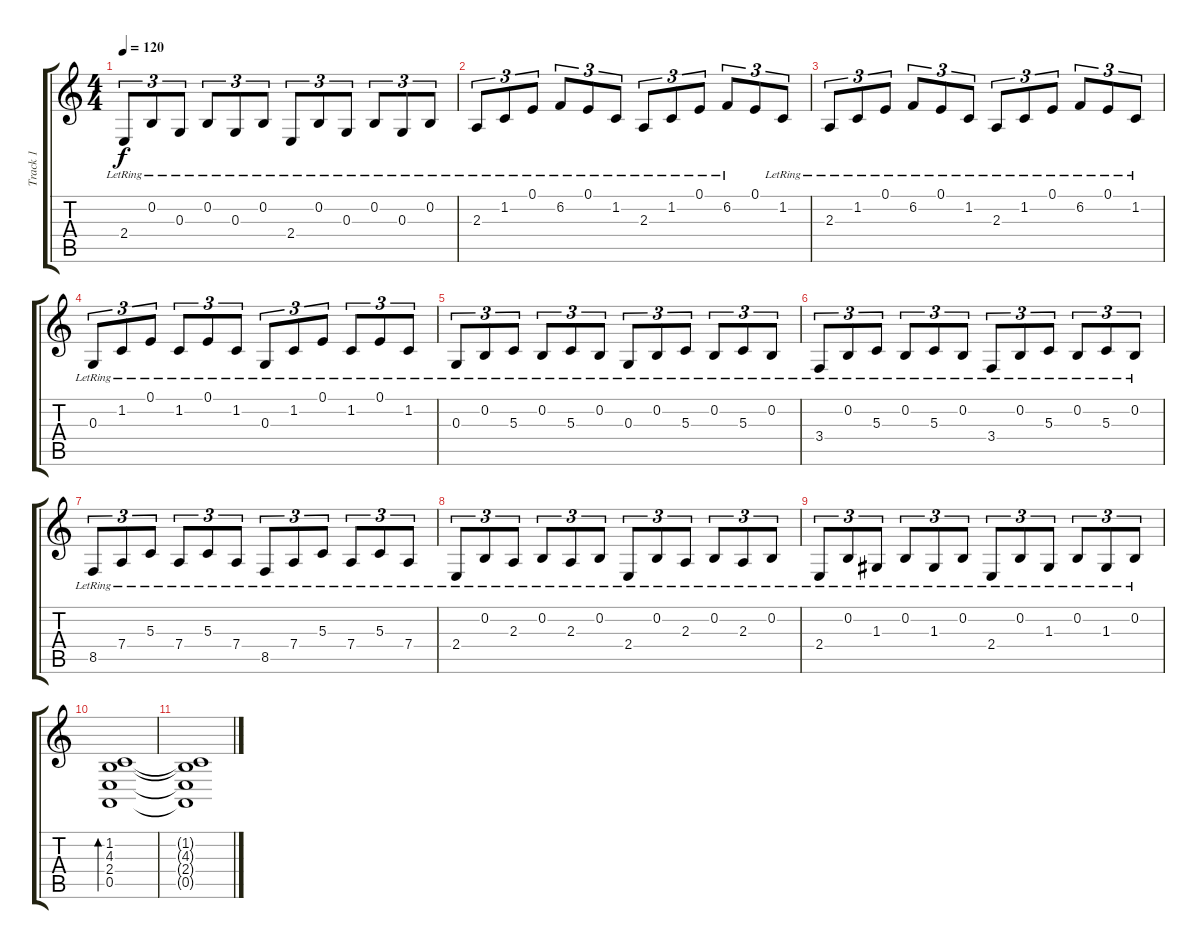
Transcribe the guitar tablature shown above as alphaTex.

\track ("Track 1" "Track 1") {instrument orchestralharp}
\staff {score tabs}
\tuning (E4 B3 G3 D3 A2 E2) {hide}
\ts (4 4)
\tempo 120
\clef g2
\ks c
2.4{lr}.8{tu (3 2) dy f} 0.2{lr}.8{tu (3 2)} 0.3{lr}.8{tu (3 2)} 0.2{lr}.8{tu (3 2)} 0.3{lr}.8{tu (3 2)} 0.2{lr}.8{tu (3 2)} 2.4{lr}.8{tu (3 2)} 0.2{lr}.8{tu (3 2)} 0.3{lr}.8{tu (3 2)} 0.2{lr}.8{tu (3 2)} 0.3{lr}.8{tu (3 2)} 0.2{lr}.8{tu (3 2)} |
2.3{lr}.8{tu (3 2)} 1.2{lr}.8{tu (3 2)} 0.1{lr}.8{tu (3 2)} 6.2{lr}.8{tu (3 2)} 0.1{lr}.8{tu (3 2)} 1.2{lr}.8{tu (3 2)} 2.3{lr}.8{tu (3 2)} 1.2{lr}.8{tu (3 2)} 0.1{lr}.8{tu (3 2)} 6.2{lr}.8{tu (3 2)} 0.1.8{tu (3 2)} 1.2{lr}.8{tu (3 2)} |
2.3{lr}.8{tu (3 2)} 1.2{lr}.8{tu (3 2)} 0.1{lr}.8{tu (3 2)} 6.2{lr}.8{tu (3 2)} 0.1{lr}.8{tu (3 2)} 1.2{lr}.8{tu (3 2)} 2.3{lr}.8{tu (3 2)} 1.2{lr}.8{tu (3 2)} 0.1{lr}.8{tu (3 2)} 6.2{lr}.8{tu (3 2)} 0.1{lr}.8{tu (3 2)} 1.2{lr}.8{tu (3 2)} |
0.3{lr}.8{tu (3 2)} 1.2{lr}.8{tu (3 2)} 0.1{lr}.8{tu (3 2)} 1.2{lr}.8{tu (3 2)} 0.1{lr}.8{tu (3 2)} 1.2{lr}.8{tu (3 2)} 0.3{lr}.8{tu (3 2)} 1.2{lr}.8{tu (3 2)} 0.1{lr}.8{tu (3 2)} 1.2{lr}.8{tu (3 2)} 0.1{lr}.8{tu (3 2)} 1.2{lr}.8{tu (3 2)} |
0.3{lr}.8{tu (3 2)} 0.2{lr}.8{tu (3 2)} 5.3{lr}.8{tu (3 2)} 0.2{lr}.8{tu (3 2)} 5.3{lr}.8{tu (3 2)} 0.2{lr}.8{tu (3 2)} 0.3{lr}.8{tu (3 2)} 0.2{lr}.8{tu (3 2)} 5.3{lr}.8{tu (3 2)} 0.2{lr}.8{tu (3 2)} 5.3{lr}.8{tu (3 2)} 0.2{lr}.8{tu (3 2)} |
3.4{lr}.8{tu (3 2)} 0.2{lr}.8{tu (3 2)} 5.3{lr}.8{tu (3 2)} 0.2{lr}.8{tu (3 2)} 5.3{lr}.8{tu (3 2)} 0.2{lr}.8{tu (3 2)} 3.4{lr}.8{tu (3 2)} 0.2{lr}.8{tu (3 2)} 5.3{lr}.8{tu (3 2)} 0.2{lr}.8{tu (3 2)} 5.3{lr}.8{tu (3 2)} 0.2{lr}.8{tu (3 2)} |
8.5{lr}.8{tu (3 2)} 7.4{lr}.8{tu (3 2)} 5.3{lr}.8{tu (3 2)} 7.4{lr}.8{tu (3 2)} 5.3{lr}.8{tu (3 2)} 7.4{lr}.8{tu (3 2)} 8.5{lr}.8{tu (3 2)} 7.4{lr}.8{tu (3 2)} 5.3{lr}.8{tu (3 2)} 7.4{lr}.8{tu (3 2)} 5.3{lr}.8{tu (3 2)} 7.4{lr}.8{tu (3 2)} |
2.4{lr}.8{tu (3 2)} 0.2{lr}.8{tu (3 2)} 2.3{lr}.8{tu (3 2)} 0.2{lr}.8{tu (3 2)} 2.3{lr}.8{tu (3 2)} 0.2{lr}.8{tu (3 2)} 2.4{lr}.8{tu (3 2)} 0.2{lr}.8{tu (3 2)} 2.3{lr}.8{tu (3 2)} 0.2{lr}.8{tu (3 2)} 2.3{lr}.8{tu (3 2)} 0.2{lr}.8{tu (3 2)} |
2.4{lr}.8{tu (3 2)} 0.2{lr}.8{tu (3 2)} 1.3{lr}.8{tu (3 2)} 0.2{lr}.8{tu (3 2)} 1.3{lr}.8{tu (3 2)} 0.2{lr}.8{tu (3 2)} 2.4{lr}.8{tu (3 2)} 0.2{lr}.8{tu (3 2)} 1.3{lr}.8{tu (3 2)} 0.2{lr}.8{tu (3 2)} 1.3{lr}.8{tu (3 2)} 0.2{lr}.8{tu (3 2)} |
(1.2 4.3 2.4 0.5).1{bd 480} |
(1.2{t} 4.3{t} 2.4{t} 0.5{t}).1
